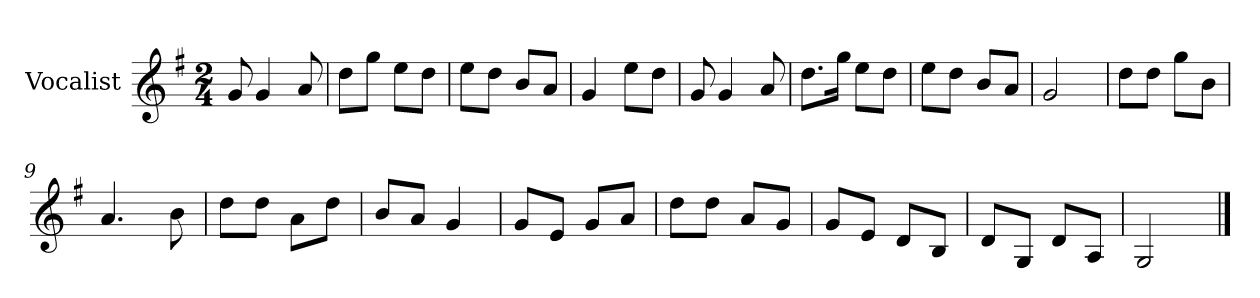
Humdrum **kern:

**kern
*part1
*staff1
*I"Vocalist
*k[f#]
*G:
*M2/4
=
8g
4g
8a
=1
8ddL
8ggJ
8eeL
8ddJ
=2
8eeL
8ddJ
8bL
8aJ
=3
4g
8eeL
8ddJ
=4
8g
4g
8a
=5
8.ddL
16ggJk
8eeL
8ddJ
=6
8eeL
8ddJ
8bL
8aJ
=7
2g
=8
8ddL
8ddJ
8ggL
8bJ
=9
4.a
8b
=10
8ddL
8ddJ
8aL
8ddJ
=11
8bL
8aJ
4g
=12
8gL
8eJ
8gL
8aJ
=13
8ddL
8ddJ
8aL
8gJ
=14
8gL
8eJ
8dL
8BJ
=15
8dL
8GJ
8dL
8AJ
=16
2G
==
*-
